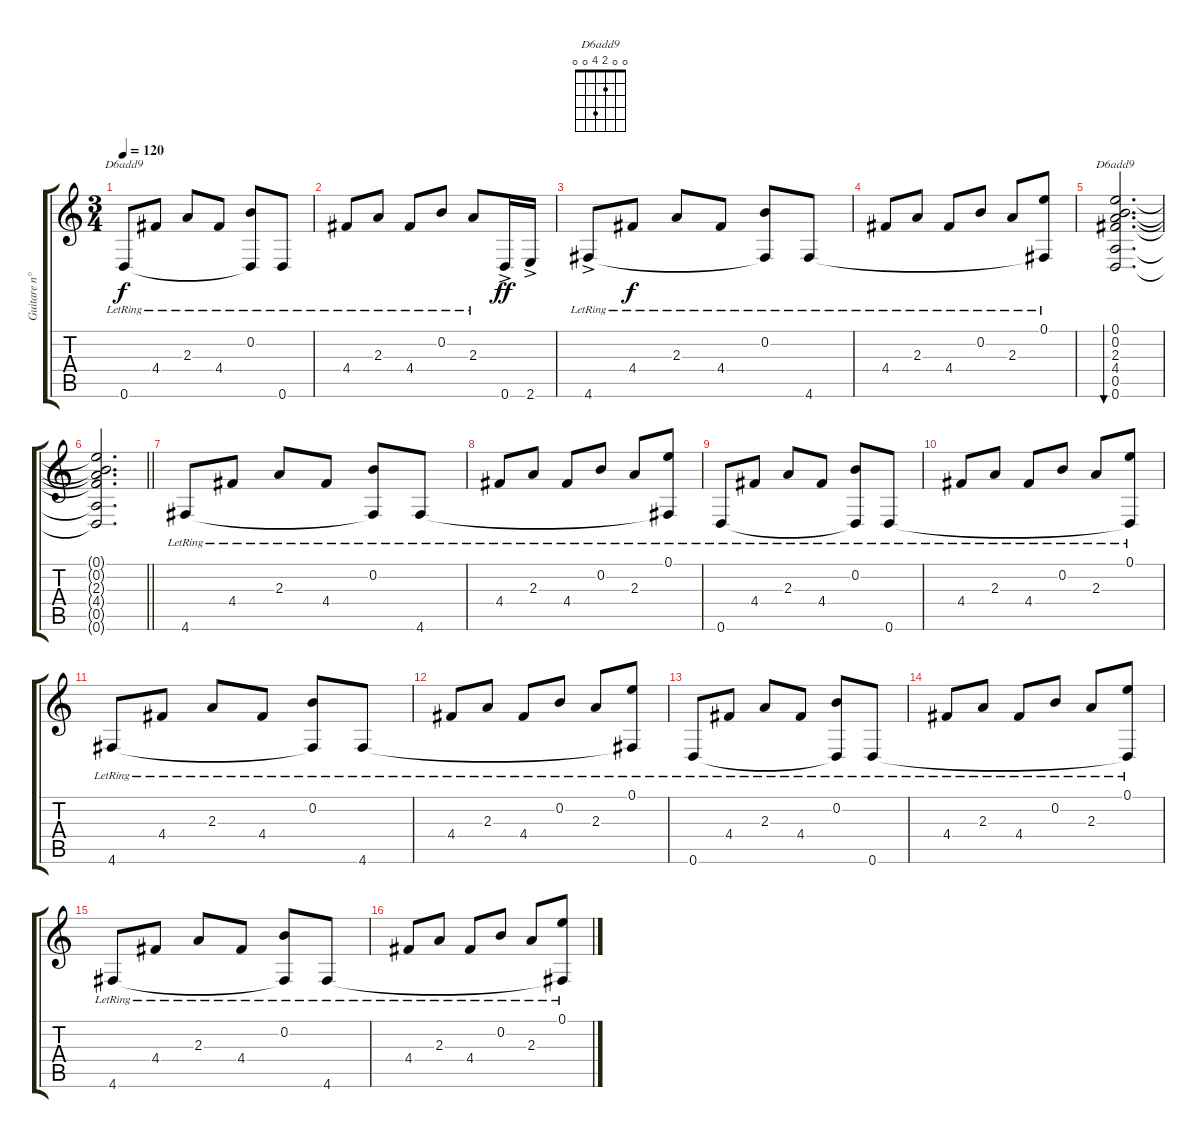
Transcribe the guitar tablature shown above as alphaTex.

\track ("Guitare n°1" "Guitare n°") {instrument electricguitarjazz}
\staff {score tabs}
\tuning (E4 B3 G3 D3 A2 D2) {hide}
\chord ("D6add9" 0 0 2 4 x 0)
\chord ("D6add9" 0 0 2 4 0 0)
\ts (3 4)
\tempo 120
\clef g2
\ks c
0.6{lr}.8{ch "D6add9" dy f} 4.4{lr}.8 2.3{lr}.8 4.4{lr}.8 (0.2{lr} 0.6{t}).8 0.6{lr}.8 |
4.4{lr}.8 2.3{lr}.8 4.4{lr}.8 0.2{lr}.8 2.3{lr}.8 0.6{ac}.16{dy ff} 2.6{ac}.16 |
4.6{ac lr}.8 4.4{lr}.8{dy f} 2.3{lr}.8 4.4{lr}.8 (0.2{lr} 4.6{t}).8 4.6{lr}.8 |
4.4{lr}.8 2.3{lr}.8 4.4{lr}.8 0.2{lr}.8 2.3{lr}.8 (0.1{lr} 4.6{t}).8 |
(0.1 0.2 2.3 4.4 0.5 0.6).2{d bu 480 ch "D6add9"} |
\barLineRight lightlight
(0.1{t} 0.2{t} 2.3{t} 4.4{t} 0.5{t} 0.6{t}).2{d} |
4.6{lr}.8 4.4{lr}.8 2.3{lr}.8 4.4{lr}.8 (0.2{lr} 4.6{t}).8 4.6{lr}.8 |
4.4{lr}.8 2.3{lr}.8 4.4{lr}.8 0.2{lr}.8 2.3{lr}.8 (0.1{lr} 4.6{t}).8 |
0.6{lr}.8 4.4{lr}.8 2.3{lr}.8 4.4{lr}.8 (0.2{lr} 0.6{t}).8 0.6{lr}.8 |
4.4{lr}.8 2.3{lr}.8 4.4{lr}.8 0.2{lr}.8 2.3{lr}.8 (0.1{lr} 0.6{t}).8 |
4.6{lr}.8 4.4{lr}.8 2.3{lr}.8 4.4{lr}.8 (0.2{lr} 4.6{t}).8 4.6{lr}.8 |
4.4{lr}.8 2.3{lr}.8 4.4{lr}.8 0.2{lr}.8 2.3{lr}.8 (0.1{lr} 4.6{t}).8 |
0.6{lr}.8 4.4{lr}.8 2.3{lr}.8 4.4{lr}.8 (0.2{lr} 0.6{t}).8 0.6{lr}.8 |
4.4{lr}.8 2.3{lr}.8 4.4{lr}.8 0.2{lr}.8 2.3{lr}.8 (0.1{lr} 0.6{t}).8 |
4.6{lr}.8 4.4{lr}.8 2.3{lr}.8 4.4{lr}.8 (0.2{lr} 4.6{t}).8 4.6{lr}.8 |
4.4{lr}.8 2.3{lr}.8 4.4{lr}.8 0.2{lr}.8 2.3{lr}.8 (0.1{lr} 4.6{t}).8
